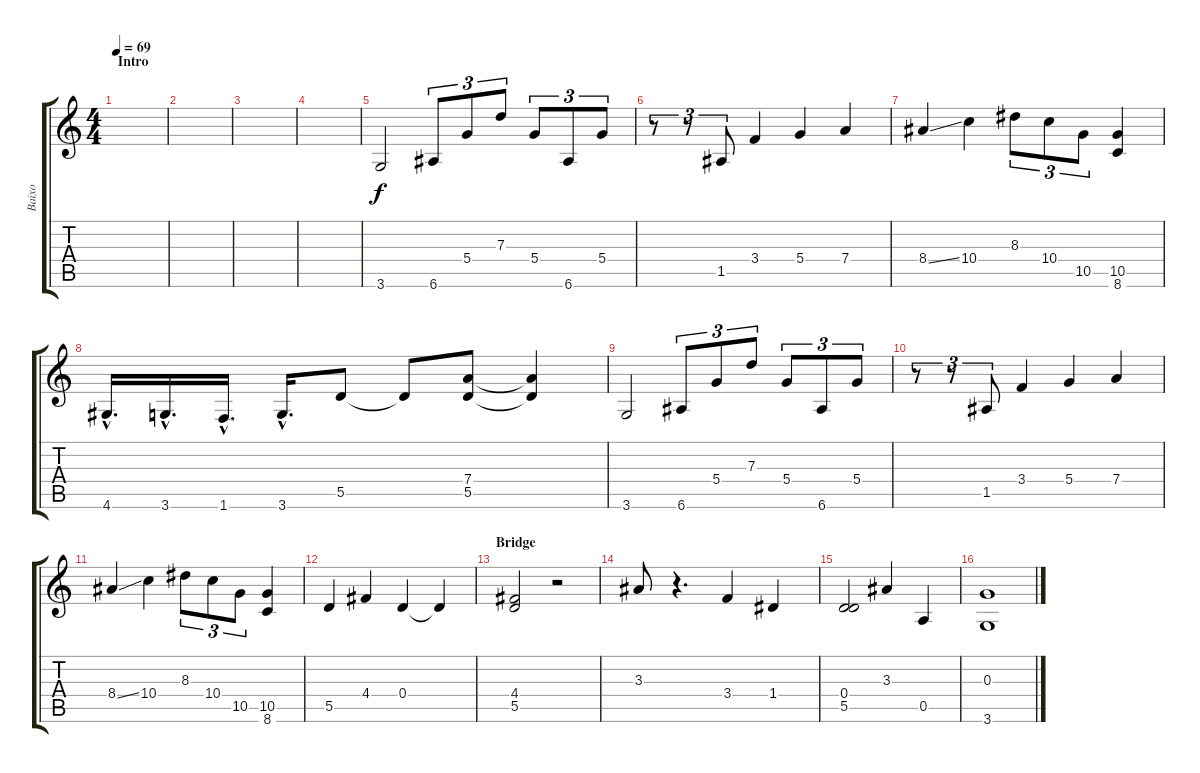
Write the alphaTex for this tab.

\track ("Baixo" "Baixo") {instrument electricbassfinger}
\staff {score tabs}
\tuning (E4 B3 G3 D3 A2 E2) {hide}
\ts (4 4)
\section ("" "Intro")
\tempo 69
\clef g2
\ks c
|
|
|
|
3.6.2 6.6.8{tu (3 2)} 5.4.8{tu (3 2)} 7.3.8{tu (3 2)} 5.4.8{tu (3 2)} 6.6.8{tu (3 2)} 5.4.8{tu (3 2)} |
r.8{tu (3 2)} r.8{tu (3 2)} 1.5.8{tu (3 2)} 3.4.4 5.4.4 7.4.4 |
8.4{ss}.4 10.4.4 8.3.8{tu (3 2)} 10.4.8{tu (3 2)} 10.5.8{tu (3 2)} (10.5 8.6).4 |
4.6{hac}.16{d} 3.6{hac}.16{d} 1.6{hac}.16{d} 3.6{hac}.16{d} 5.5.8 5.5{t}.8 (7.4 5.5).8 (7.4{t} 5.5{t}).4 |
3.6.2 6.6.8{tu (3 2)} 5.4.8{tu (3 2)} 7.3.8{tu (3 2)} 5.4.8{tu (3 2)} 6.6.8{tu (3 2)} 5.4.8{tu (3 2)} |
r.8{tu (3 2)} r.8{tu (3 2)} 1.5.8{tu (3 2)} 3.4.4 5.4.4 7.4.4 |
8.4{ss}.4 10.4.4 8.3.8{tu (3 2)} 10.4.8{tu (3 2)} 10.5.8{tu (3 2)} (10.5 8.6).4 |
5.5.4 4.4.4 0.4.4 0.4{t}.4 |
\section ("" "Bridge")
(4.4 5.5).2 r.2 |
3.3.8 r.4{d} 3.4.4 1.4.4 |
(0.4 5.5).2 3.3.4 0.5.4 |
(0.3 3.6).1
